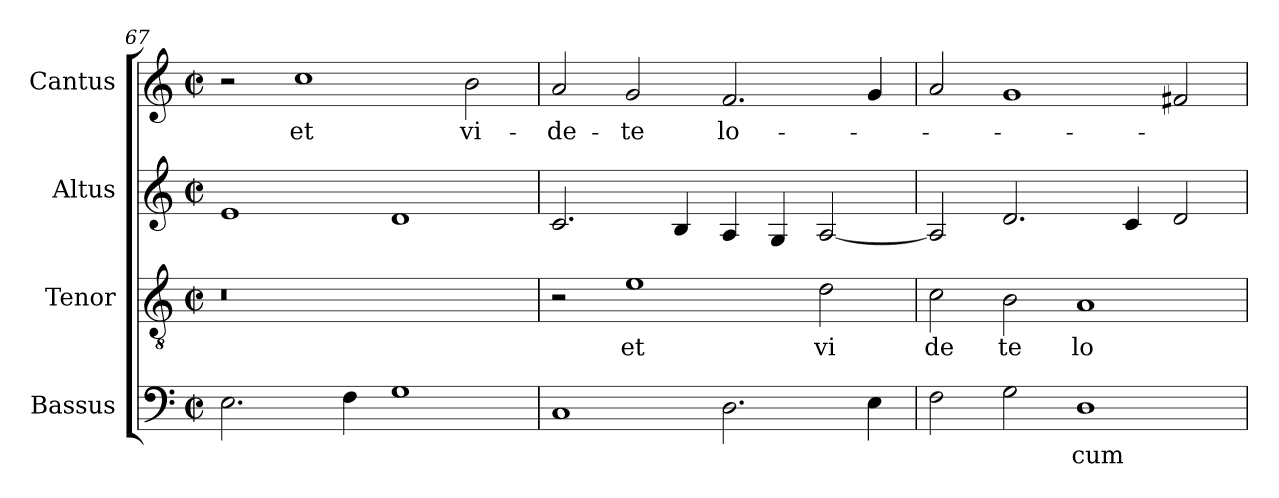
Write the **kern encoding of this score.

**kern	**text	**kern	**text	**kern	**kern	**text
*part4	*part4	*part3	*part3	*part2	*part1	*part1
*staff4	*staff4	*staff3	*staff3	*staff2	*staff1	*staff1
*I"Bassus	*	*I"Tenor	*	*I"Altus	*I"Cantus	*
*clefF4	*	*clefGv2	*	*clefG2	*clefG2	*
*M2/2	*	*M2/2	*	*M2/2	*M2/2	*
*met(c|)	*	*met(c|)	*	*met(c|)	*met(c|)	*
=67	=67	=67	=67	=67	=67	=67
2.E\	.	0r	.	1e	2r	.
!	!	!	!	!	!	!LO:LY:b:cj
.	.	.	.	.	1cc	et
4F\	.	.	.	.	.	.
1G	.	.	.	1d	.	.
!	!	!	!	!	!	!LO:LY:b:cj
.	.	.	.	.	2b\	vi-
=68	=68	=68	=68	=68	=68	=68
!	!	!	!	!	!	!LO:LY:b:cj
1C	.	2r	.	2.c/	2a/	-de-
!	!	!	!LO:LY:b:cj	!	!	!LO:LY:b:cj
.	.	1e	et	.	2g/	-te
.	.	.	.	4B/	.	.
!	!	!	!	!	!	!LO:LY:b:cj
2.D\	.	.	.	4A/	2.f/	lo-
.	.	.	.	4G/	.	.
!	!	!	!LO:LY:b:cj	!	!	!
.	.	2d\	vi	[<2A/	.	.
4E\	.	.	.	.	4g/	.
=69	=69	=69	=69	=69	=69	=69
!	!	!	!LO:LY:b:cj	!	!	!
2F\	.	2c\	de	2A/]	2a/	.
!	!	!	!LO:LY:b:cj	!	!	!
2G\	.	2B\	te	2.d/	1g	.
!	!LO:LY:b:cj	!	!LO:LY:b:cj	!	!	!
1D	cum	1A	lo	.	.	.
.	.	.	.	4c/	.	.
.	.	.	.	2d/	2f#/	.
=	=	=	=	=	=	=
*-	*-	*-	*-	*-	*-	*-
